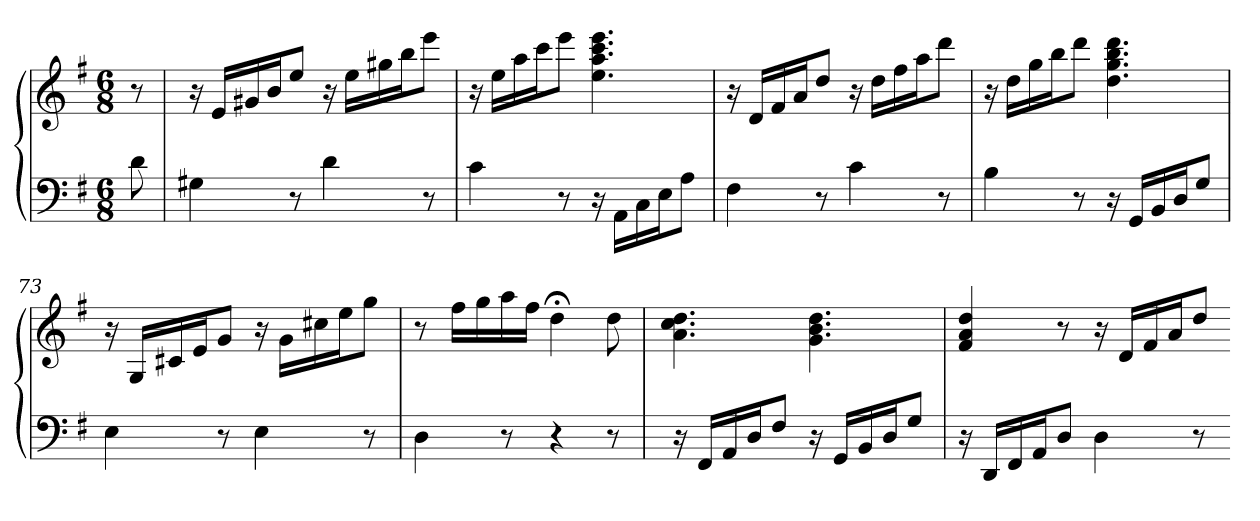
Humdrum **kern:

**kern	**kern
*part1	*part1
*staff2	*staff1
*clefF4	*clefG2
*k[f#]	*k[f#]
*G:	*G:
*M6/8	*M6/8
=	=
8d	8r
=69	=69
4G#X	16r
.	16eLL
.	16g#X
.	16bJ
8r	8eeJ
4d	16r
.	16eeLL
.	16gg#X
.	16bbJ
8r	8eeeJ
=70	=70
4c	16r
.	16eeLL
.	16aa
.	16cccJ
8r	8eeeJ
16r	4.ee 4.aa 4.ccc 4.eee
16AALL	.
16C	.
16EJ	.
8AJ	.
=71	=71
4F#	16r
.	16dLL
.	16f#
.	16aJ
8r	8ddJ
4c	16r
.	16ddLL
.	16ff#
.	16aaJ
8r	8dddJ
=72	=72
4B	16r
.	16ddLL
.	16gg
.	16bbJ
8r	8dddJ
16r	4.dd 4.gg 4.bb 4.ddd
16GGLL	.
16BB	.
16DJ	.
8GJ	.
=73	=73
4E	16r
.	16GLL
.	16c#X
.	16eJ
8r	8gJ
4E	16r
.	16gLL
.	16cc#X
.	16eeJ
8r	8ggJ
=74	=74
4D	8r
.	16ff#LL
.	16gg
8r	16aa
.	16ff#JJ
4r	4dd;<
8r	8dd
=75	=75
16r	4.a 4.cc 4.dd
16FF#LL	.
16AA	.
16DJ	.
8F#J	.
16r	4.g 4.b 4.dd
16GGLL	.
16BB	.
16DJ	.
8GJ	.
=76	=76
16r	4f# 4a 4dd
16DDLL	.
16FF#	.
16AAJ	.
8DJ	8r
4D	16r
.	16dLL
.	16f#
.	16aJ
8r	8ddJ
=-	=-
*-	*-
